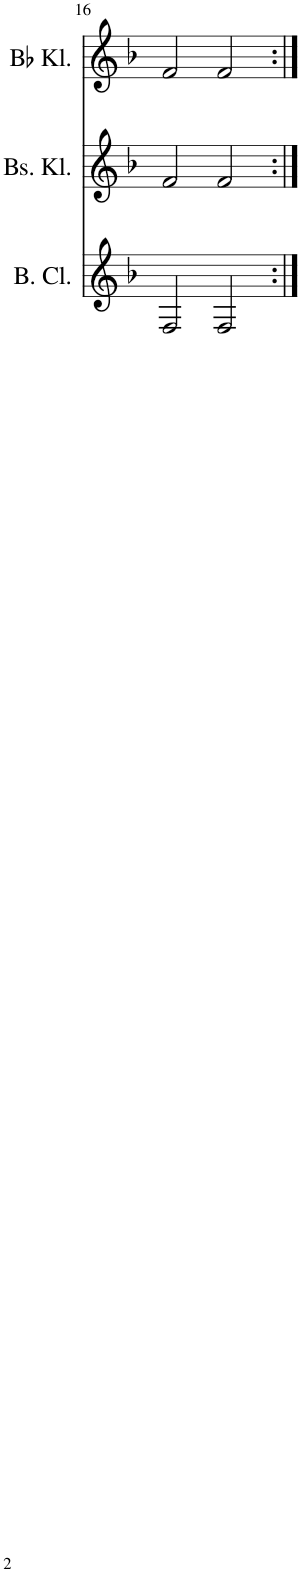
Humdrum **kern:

**kern	**kern	**kern
*part3	*part2	*part1
*staff3	*staff2	*staff1
*I"Basklarinet (cello)	*I"Basklarinet (bas zang)	*I"Bb klarinet (melodie)
*I'B. Cl.	*I'Bs. Kl.	*I'Bb Kl.
!!LO:PB:g=z
*clefG2	*clefG2	*clefG2
*Trd1c2	*Trd1c2	*Trd1c2
*k[b-]	*k[b-]	*k[b-]
*M4/4	*M4/4	*M4/4
*met(c)	*met(c)	*met(c)
=16	=16	=16
2F/	2f/	2f/
2F/	2f/	2f/
=:|!	=:|!	=:|!
*-	*-	*-
